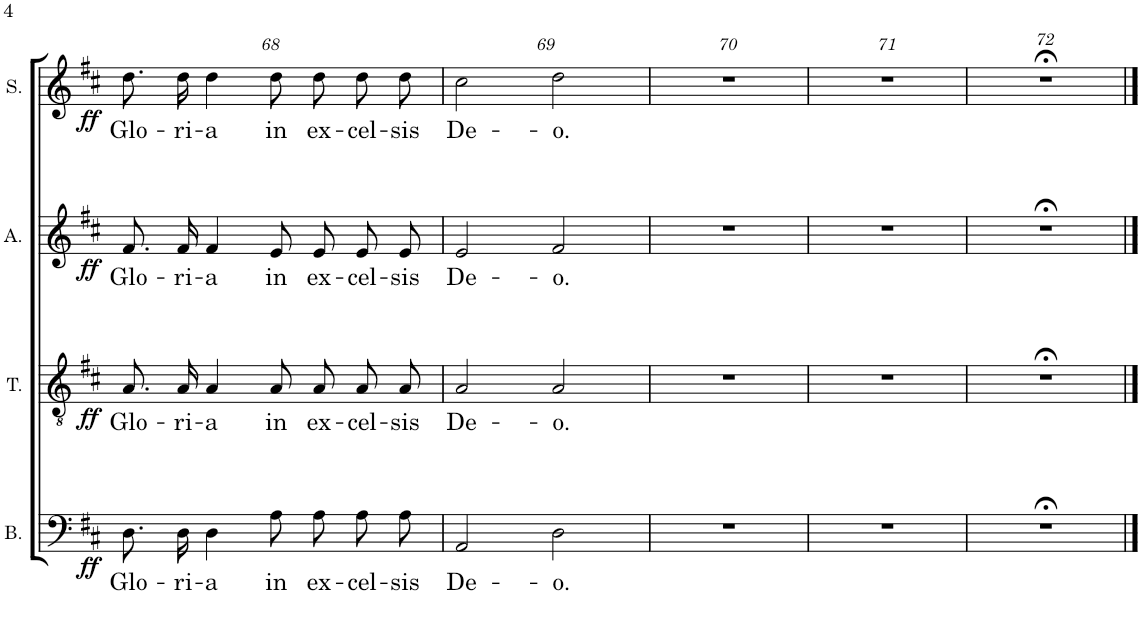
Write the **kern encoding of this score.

**kern	**text	**dynam	**kern	**text	**dynam	**kern	**text	**dynam	**kern	**text	**dynam
*part4	*part4	*part4	*part3	*part3	*part3	*part2	*part2	*part2	*part1	*part1	*part1
*staff4	*staff4	*staff4	*staff3	*staff3	*staff3	*staff2	*staff2	*staff2	*staff1	*staff1	*staff1
*I"Bass	*	*	*I"Tenor	*	*	*I"Alto	*	*	*I"Soprano	*	*
*I'B.	*	*	*I'T.	*	*	*I'A.	*	*	*I'S.	*	*
!!LO:PB:g=z
*clefF4	*	*	*clefGv2	*	*	*clefG2	*	*	*clefG2	*	*
*k[f#c#]	*	*	*k[f#c#]	*	*	*k[f#c#]	*	*	*k[f#c#]	*	*
*M4/4	*	*	*M4/4	*	*	*M4/4	*	*	*M4/4	*	*
*met(c)	*	*	*met(c)	*	*	*met(c)	*	*	*met(c)	*	*
=68	=68	=68	=68	=68	=68	=68	=68	=68	=68	=68	=68
!	!LO:LY:b	!LO:DY:b	!	!LO:LY:b	!LO:DY:b	!	!LO:LY:b	!LO:DY:b	!	!LO:LY:b	!LO:DY:b
8.D\L	Glo-	ff	8.A/L	Glo-	ff	8.f#/L	Glo-	ff	8.dd\L	Glo-	ff
!	!LO:LY:b	!	!	!LO:LY:b	!	!	!LO:LY:b	!	!	!LO:LY:b	!
16D\Jk	-ri-	.	16A/Jk	-ri-	.	16f#/Jk	-ri-	.	16dd\Jk	-ri-	.
!	!LO:LY:b	!	!	!LO:LY:b	!	!	!LO:LY:b	!	!	!LO:LY:b	!
4D\	-a	.	4A/	-a	.	4f#/	-a	.	4dd\	-a	.
!	!LO:LY:b	!	!	!LO:LY:b	!	!	!LO:LY:b	!	!	!LO:LY:b	!
8A\L	in	.	8A/L	in	.	8e/L	in	.	8dd\L	in	.
!	!LO:LY:b	!	!	!LO:LY:b	!	!	!LO:LY:b	!	!	!LO:LY:b	!
8A\J	ex-	.	8A/J	ex-	.	8e/J	ex-	.	8dd\J	ex-	.
!	!LO:LY:b	!	!	!LO:LY:b	!	!	!LO:LY:b	!	!	!LO:LY:b	!
8A\L	-cel-	.	8A/L	-cel-	.	8e/L	-cel-	.	8dd\L	-cel-	.
!	!LO:LY:b	!	!	!LO:LY:b	!	!	!LO:LY:b	!	!	!LO:LY:b	!
8A\J	-sis	.	8A/J	-sis	.	8e/J	-sis	.	8dd\J	-sis	.
=69	=69	=69	=69	=69	=69	=69	=69	=69	=69	=69	=69
!	!LO:LY:b	!	!	!LO:LY:b	!	!	!LO:LY:b	!	!	!LO:LY:b	!
2AA/	De-	.	2A/	De-	.	2e/	De-	.	2cc#\	De-	.
!	!LO:LY:b	!	!	!LO:LY:b	!	!	!LO:LY:b	!	!	!LO:LY:b	!
2D\	-o.	.	2A/	-o.	.	2f#/	-o.	.	2dd\	-o.	.
=70	=70	=70	=70	=70	=70	=70	=70	=70	=70	=70	=70
1r	.	.	1r	.	.	1r	.	.	1r	.	.
=71	=71	=71	=71	=71	=71	=71	=71	=71	=71	=71	=71
1r	.	.	1r	.	.	1r	.	.	1r	.	.
=72	=72	=72	=72	=72	=72	=72	=72	=72	=72	=72	=72
1r;<	.	.	1r;<	.	.	1r;<	.	.	1r;<	.	.
==	==	==	==	==	==	==	==	==	==	==	==
*-	*-	*-	*-	*-	*-	*-	*-	*-	*-	*-	*-
